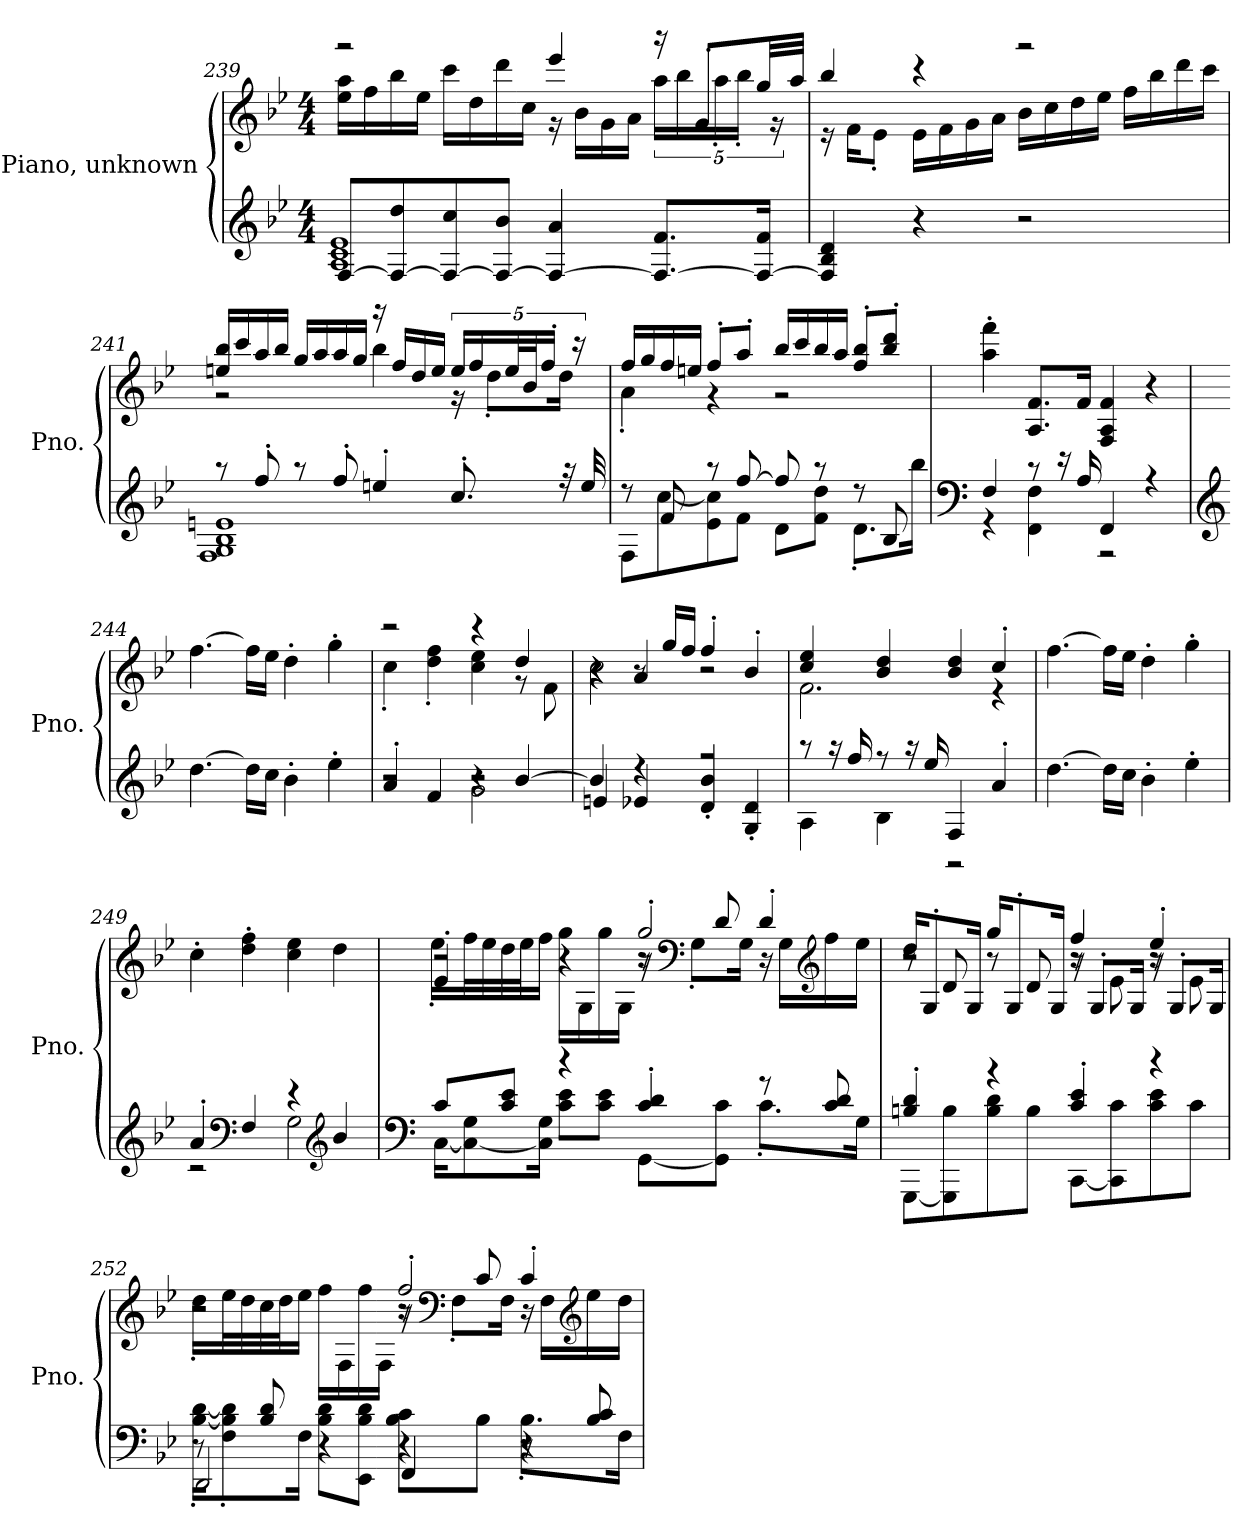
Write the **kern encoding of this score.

**kern	**kern
*part1	*part1
*staff2	*staff1
*I"Piano, unknown	*
*I'Pno.	*
!!LO:LB:g=z
*clefG2	*clefG2
*k[b-e-]	*k[b-e-]
*M4/4	*M4/4
=239	=239
*^	*^
[8F/L	1A 1c 1e-	2r	16ee-\ 16aa\LL
.	.	.	16ff\
8F/_ 8dd/	.	.	16bb-\
.	.	.	16ee-\JJ
8F/_ 8cc/	.	.	16ccc\LL
.	.	.	16dd\
8F/_ 8b-/J	.	.	16ddd\
.	.	.	16cc\JJ
4F/_ 4a/	.	4eee-/	16r
.	.	.	16b-\LL
.	.	.	16g\
.	.	.	16a\JJ
8.F/_ 8.f/L	.	16r	20aa\LL
.	.	.	20bb-\
.	.	8g'/L	.
.	.	.	20aa'\
.	.	.	20bb-'\JJ
16F/_ 16f/Jk	.	32gg/LL	.
.	.	.	20r
.	.	32aa/JJJ	.
*v	*v	*	*
=240	=240	=240
4F/] 4B-/ 4d/	4bb-/	16r
.	.	16f\KL
.	.	8e-'\J
4r	4r	16e-\LL
.	.	16f\
.	.	16g\
.	.	16a\JJ
2r	2r	16b-\LL
.	.	16cc\
.	.	16dd\
.	.	16ee-\JJ
.	.	16ff\LL
.	.	16bb-\
.	.	16ddd\
.	.	16ccc\JJ
!!LO:LB:g=z	!!
=241	=241	=241
*^	*	*
8r	1F 1G 1B- 1en	16een/ 16bb-/LL	2r
.	.	16ccc/	.
8ff'/	.	16aa/	.
.	.	16bb-/JJ	.
8r	.	16gg/LL	.
.	.	16aa/	.
8ff'/	.	16aa/	.
.	.	16gg/JJ	.
4een'/	.	16r	4bb-\
.	.	16ff/LL	.
.	.	16dd/	.
.	.	16ee/JJ	.
8.cc'/	.	20ee/LL	16r
.	.	20ff/	.
.	.	.	8dd'\L
.	.	40ee/L	.
.	.	40b-/J	.
.	.	20ff'/JJ	.
32r	.	.	16dd\Jk
.	.	20r	.
32ee/	.	.	.
=242	=242	=242	=242
8r	8F\L	16ff/LL	4a'\
.	.	16gg/	.
8f/	[8cc\	16ff/	.
.	.	16een/JJ	.
8r	8e-\ 8cc\]	8ff'/L	4r
[8ff/	8f\J	8aa'/J	.
8ff/]	8d\L	16bb-/LL	2r
.	.	16ccc/	.
8r	8f\ 8dd\J	16bb-/	.
.	.	16aa/JJ	.
8r	8.d'\L	8ff/' 8bb-/'L	.
8B-/	.	8bb-/' 8ddd/'J	.
.	16bb-\Jk	.	.
*	*	*v	*v
!!LO:LB:g=z
=243	=243	=243
*clefF4	*	*
4F/	4r	4aa\' 4fff\'
8r	4FF\ 4F\	8.A/ 8.f/L
16r	.	.
16A/	.	16f/Jk
4FF/	2r	4F/ 4A/ 4f/
4r	.	4r
*v	*v	*
=244	=244
*clefG2	*
[4.dd\	[4.ff\
16dd\LL]	16ff\LL]
16cc\JJ	16ee-\JJ
4b-'\	4dd'\
4ee-'\	4gg'\
=245	=245
*^	*^
*	*^	*	*
2r	2r	4a'/	2r	4cc'\
.	.	4f/	.	4dd\' 4ff\'
4r	2g\	2r	4r	4cc\ 4ee-\
[4b-/	.	.	4dd/	8r
.	.	.	.	8f\
*	*v	*v	*	*
=246	=246	=246	=246
*	*	*	*^
4b-/]	4en/	4r	2cc\	4r
4r	4e-X/	8r	.	4a/
.	.	16gg/LL	.	.
.	.	16ff/JJ	.	.
2r	4d/' 4b-/'	4ff'/	2r	2r
.	4G/' 4d/'	4b-'/	.	.
*	*	*	*v	*v
=247	=247	=247	=247
8r	4A\	4cc/ 4ee-/	2.f\
16r	.	.	.
16ff/	.	.	.
8r	4B-\	4b-/ 4dd/	.
16r	.	.	.
16ee-/	.	.	.
4F/	2r	4b-/ 4dd/	.
4a'/	.	4cc'/	4r
*v	*v	*	*
*	*v	*v
=248	=248
[4.dd\	[4.ff\
16dd\LL]	16ff\LL]
16cc\JJ	16ee-\JJ
4b-'\	4dd'\
4ee-'\	4gg'\
!!LO:LB:g=z
=249	=249
*^	*
4a'/	2r	4cc'\
*clefF4	*	*
4F/	.	4dd\' 4ff\'
4r	2G\	4cc\ 4ee-\
*clefG2	*	*
4b-/	.	4dd\
=250	=250	=250
*clefF4	*	*
*	*	*^
*	*	*	*^
8c/L	[16C\KL	4e-'/	16ee-'\LL	2r
.	8C\_ 8G\	.	32ff\L	.
.	.	.	32ee-\	.
8c/ 8e-/J	.	.	32dd\	.
.	.	.	32ee-\J	.
.	16C\] 16G\Jk	.	16ff\JJ	.
4r	8c\ 8e-\L	4r	16gg\LL	.
.	.	.	16G\	.
.	8c\ 8e-\J	.	16gg\	.
.	.	.	16G\JJ	.
4c/' 4d/'	[8GG\L	2gg'/	16r	8r
*	*	*clefF4	*	*
.	.	.	8G'\L	.
.	8GG\] 8c\J	.	.	8d/
.	.	.	16G\Jk	.
8r	8.c'\L	.	16r	4d'/
.	.	.	16G\LL	.
*	*	*clefG2	*	*
8c/ 8d/	.	.	16ff\	.
.	16G\Jk	.	16ee-\JJ	.
!!LO:PB:g=z	!!	!!
=251	=251	=251	=251	=251
4Bn/' 4d/'	[8GGG\L	8r	2r	16dd/KL
.	.	.	.	8G'/
.	8GGG\] 8B\	8d/	.	.
.	.	.	.	16G/Jk
4r	8B\ 8d\	8r	.	16gg/KL
.	.	.	.	8G'/
.	8B\J	8d/	.	.
.	.	.	.	16G/Jk
4c/' 4e-/'	[8CC\L	4ff/	8r	16r
.	.	.	.	8G'/L
.	8CC\] 8c\	.	8e-\	.
.	.	.	.	16G/Jk
4r	8c\ 8e-\	4ee-'/	8r	16r
.	.	.	.	8G'/L
.	8c\J	.	8e-\	.
.	.	.	.	16G/Jk
=252	=252	=252	=252	=252
*	*^	*	*	*
8r	[16B-\' [16d\'KL	2DD/	2r	16dd'\LL	2r
.	8F\' 8B-\]' 8d\]'	.	.	32ee-\L	.
.	.	.	.	32dd\	.
8B-/ 8d/	.	.	.	32cc\	.
.	.	.	.	32dd\J	.
.	16F\Jk	.	.	16ee-\JJ	.
4r	8B-\ 8d\L	.	.	16ff\LL	.
.	.	.	.	16F\	.
.	8EE-\ 8B-\ 8d\J	.	.	16ff\	.
.	.	.	.	16F\JJ	.
4r	8B-\ 8c\L	4FF/	2ff'/	16r	8r
*	*	*	*clefF4	*	*
.	.	.	.	8F'\L	.
.	8B-\J	.	.	.	8c/
.	.	.	.	16F\Jk	.
8r	8.B-'\L	4r	.	16r	4c'/
.	.	.	.	16F\LL	.
*	*	*	*clefG2	*	*
8B-/ 8c/	.	.	.	16ee-\	.
.	16F\Jk	.	.	16dd\JJ	.
*v	*v	*v	*	*	*
*	*v	*v	*v
=	=
*-	*-
